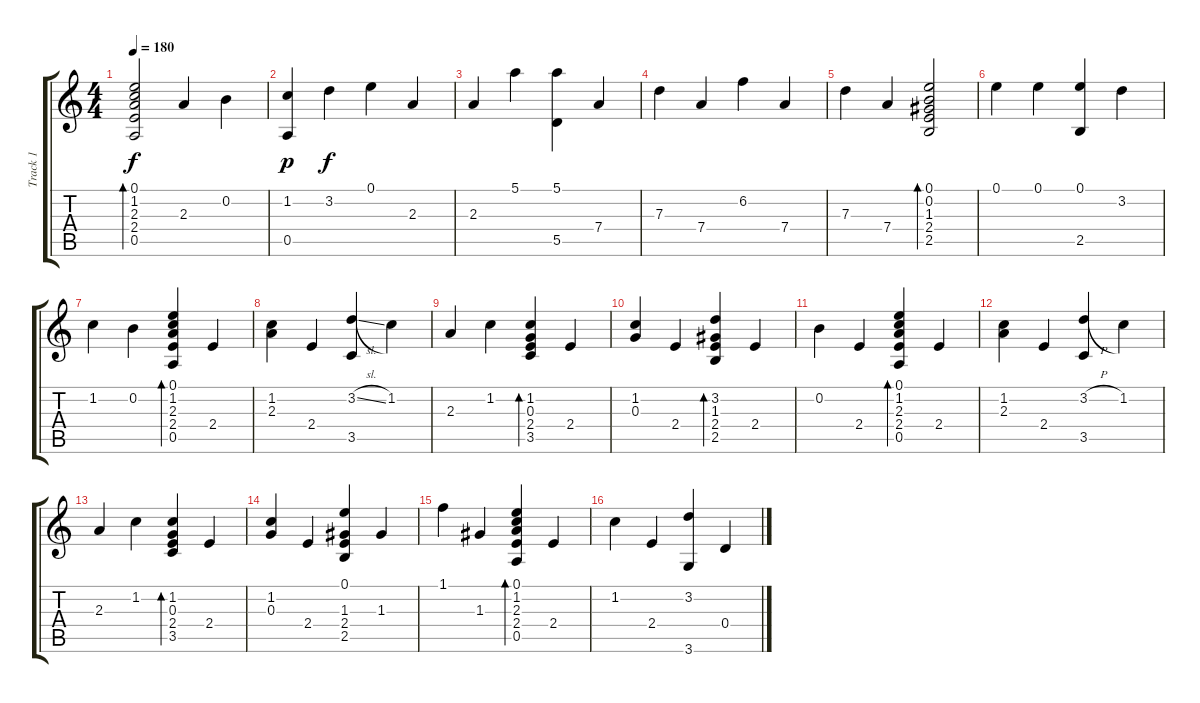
\track ("Track 1" "Track 1") {instrument acousticguitarsteel}
\staff {score tabs}
\tuning (E4 B3 G3 D3 A2 E2) {hide}
\ts (4 4)
\tempo 180
\clef g2
\ks c
(0.1 1.2 2.3 2.4 0.5).2{bd 480 dy f} 2.3.4 0.2.4 |
(1.2 0.5).4{dy p} 3.2.4{dy f} 0.1.4 2.3.4 |
2.3.4 5.1.4 (5.1 5.5).4 7.4.4 |
7.3.4 7.4.4 6.2.4 7.4.4 |
7.3.4 7.4.4 (0.1 0.2 1.3 2.4 2.5).2{bd 480} |
0.1.4 0.1.4 (0.1 2.5).4 3.2.4 |
1.2.4 0.2.4 (0.1 1.2 2.3 2.4 0.5).4{bd 120} 2.4.4 |
(1.2 2.3).4 2.4.4 (3.2{sl} 3.5).4 1.2.4 |
2.3.4 1.2.4 (1.2 0.3 2.4 3.5).4{bd 120} 2.4.4 |
(1.2 0.3).4 2.4.4 (3.2 1.3 2.4 2.5).4{bd 120} 2.4.4 |
0.2.4 2.4.4 (0.1 1.2 2.3 2.4 0.5).4{bd 120} 2.4.4 |
(1.2 2.3).4 2.4.4 (3.2{h} 3.5).4 1.2.4 |
2.3.4 1.2.4 (1.2 0.3 2.4 3.5).4{bd 120} 2.4.4 |
(1.2 0.3).4 2.4.4 (0.1 1.3 2.4 2.5).4 1.3.4 |
1.1.4 1.3.4 (0.1 1.2 2.3 2.4 0.5).4{bd 120} 2.4.4 |
1.2.4 2.4.4 (3.2 3.6).4 0.4.4
